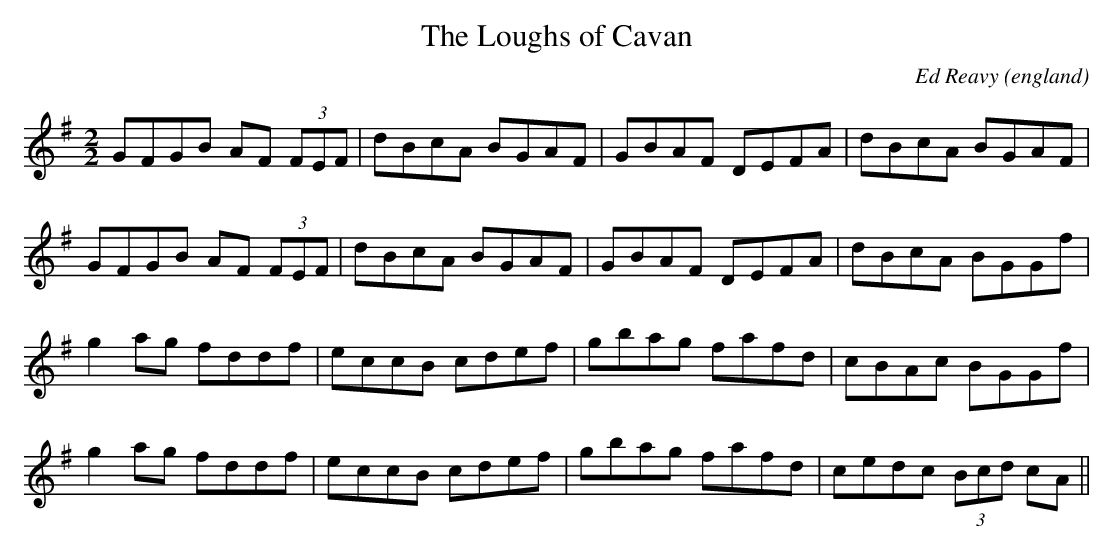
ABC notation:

X:1
T:The Loughs of Cavan
O:england
C:Ed Reavy
M:2/2
L:1/8
K:G
GFGB AF (3FEF|dBcA BGAF|GBAF DEFA|dBcA BGAF|
GFGB AF (3FEF|dBcA BGAF|GBAF DEFA|dBcA BGGf|
g2 ag fddf|eccB cdef|gbag fafd|cBAc BGGf|
g2 ag fddf|eccB cdef|gbag fafd|cedc (3Bcd cA||
